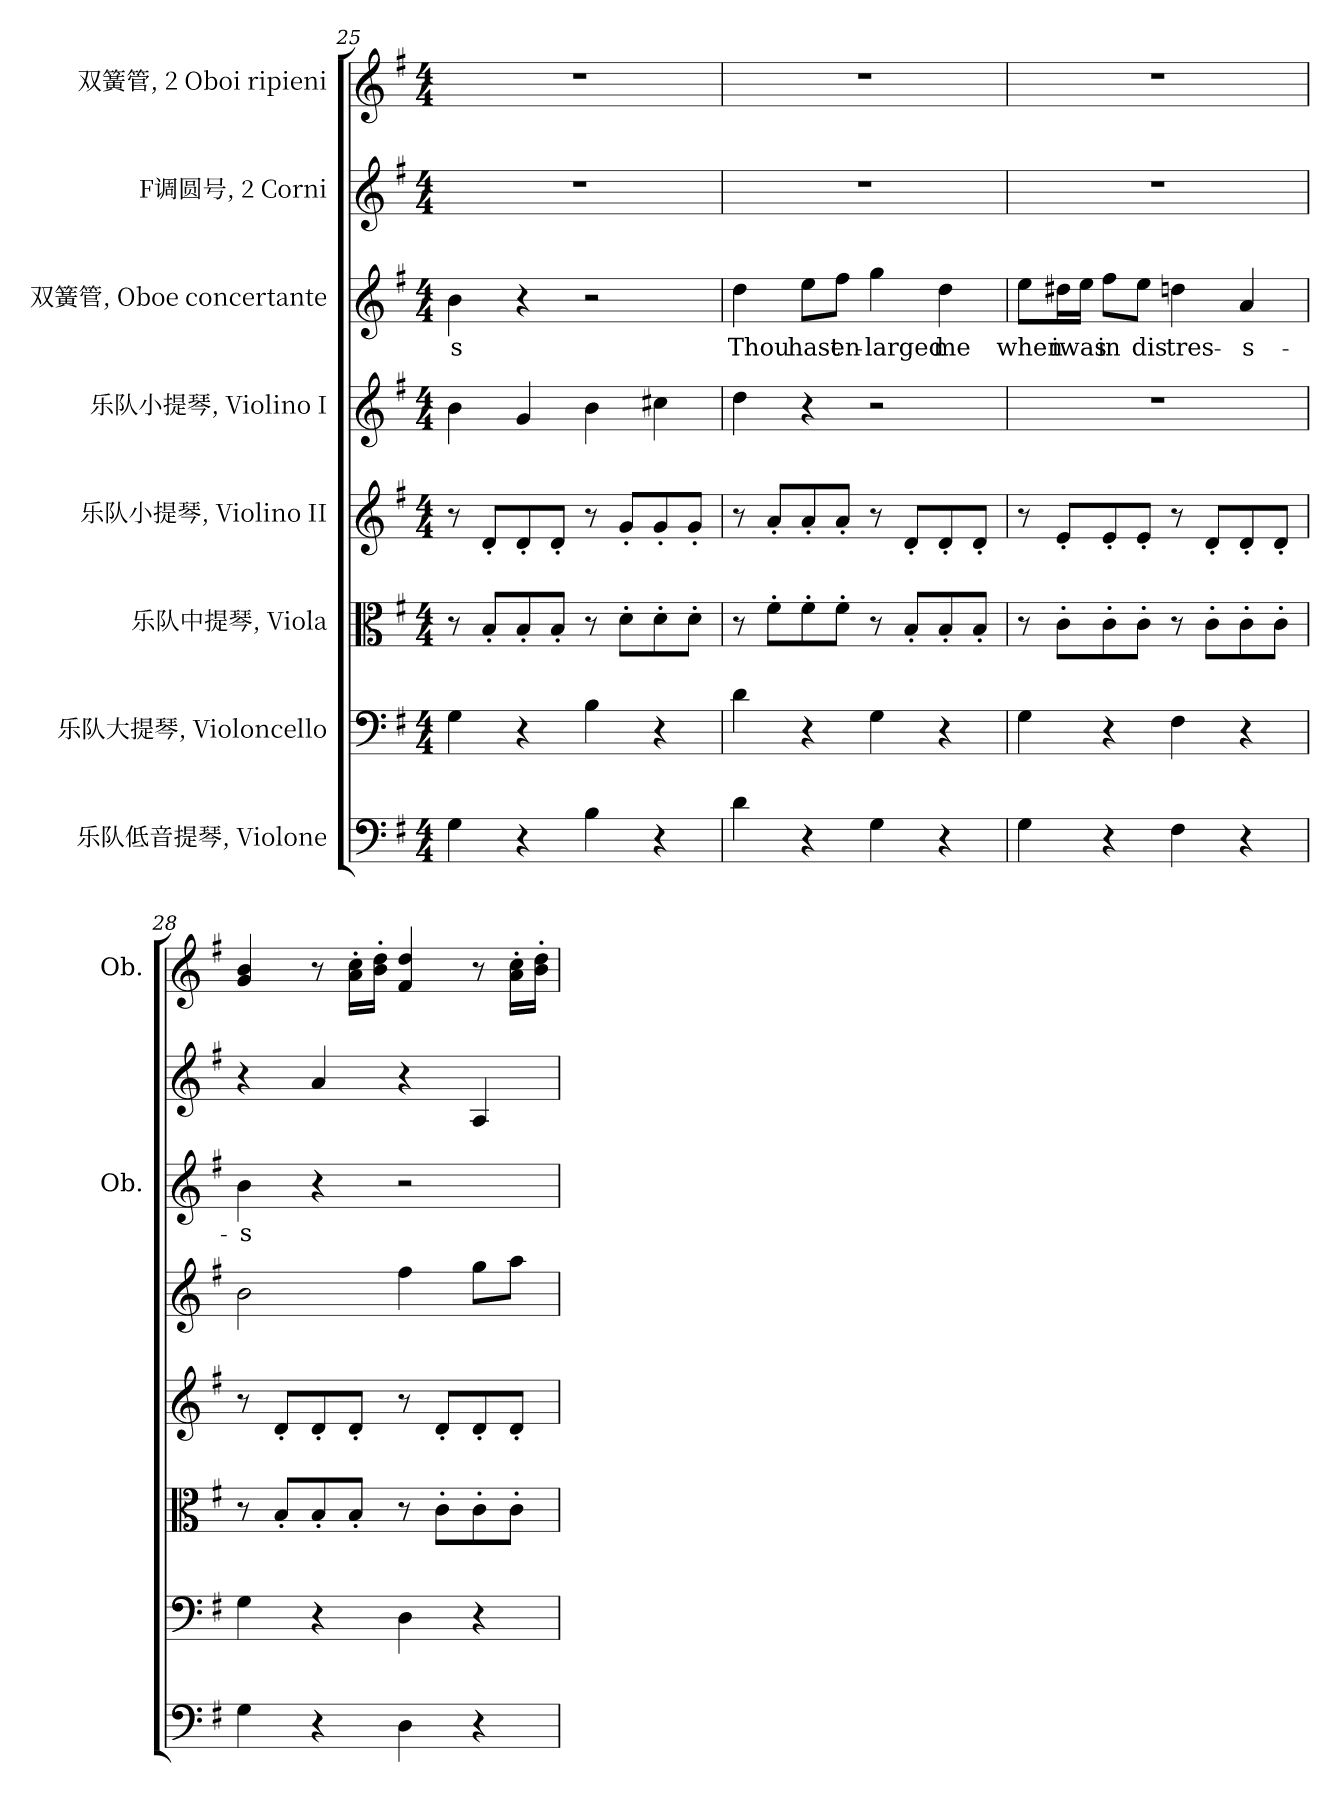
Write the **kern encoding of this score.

**kern	**kern	**kern	**kern	**kern	**kern	**text	**kern	**kern
*part8	*part7	*part6	*part5	*part4	*part3	*part3	*part2	*part1
*staff8	*staff7	*staff6	*staff5	*staff4	*staff3	*staff3	*staff2	*staff1
*I"乐队低音提琴, Violone	*I"乐队大提琴, Violoncello	*I"乐队中提琴, Viola	*I"乐队小提琴, Violino II	*I"乐队小提琴, Violino I	*I"双簧管, Oboe concertante	*	*I"F调圆号, 2 Corni	*I"双簧管, 2 Oboi ripieni
*	*	*	*	*	*I'Ob.	*	*	*I'Ob.
*clefF4	*clefF4	*clefC3	*clefG2	*clefG2	*clefG2	*	*clefG2	*clefG2
*ITrd7c12	*	*	*	*	*	*	*ITrd4c7	*
*k[f#]	*k[f#]	*k[f#]	*k[f#]	*k[f#]	*k[f#]	*	*k[]	*k[f#]
*M4/4	*M4/4	*M4/4	*M4/4	*M4/4	*M4/4	*	*M4/4	*M4/4
=25	=25	=25	=25	=25	=25	=25	=25	=25
4GG\	4G\	8r	8r	4b\	4b\	s	1r	1r
.	.	8B'/L	8d'/L	.	.	.	.	.
4r	4r	8B'/	8d'/	4g/	4r	.	.	.
.	.	8B'/J	8d'/J	.	.	.	.	.
4BB\	4B\	8r	8r	4b\	2r	.	.	.
.	.	8d'\L	8g'/L	.	.	.	.	.
4r	4r	8d'\	8g'/	4cc#X\	.	.	.	.
.	.	8d'\J	8g'/J	.	.	.	.	.
!!LO:PB:g=z
=26	=26	=26	=26	=26	=26	=26	=26	=26
4D\	4d\	8r	8r	4dd\	4dd\	Thou	1r	1r
.	.	8f#'\L	8a'/L	.	.	.	.	.
4r	4r	8f#'\	8a'/	4r	8ee\L	hast	.	.
.	.	8f#'\J	8a'/J	.	8ff#\J	en-	.	.
4GG\	4G\	8r	8r	2r	4gg\	larged	.	.
.	.	8B'/L	8d'/L	.	.	.	.	.
4r	4r	8B'/	8d'/	.	4dd\	me	.	.
.	.	8B'/J	8d'/J	.	.	.	.	.
=27	=27	=27	=27	=27	=27	=27	=27	=27
4GG\	4G\	8r	8r	1r	8ee\L	when	1r	1r
.	.	8c'\L	8e'/L	.	16dd#X\L	iwas	.	.
.	.	.	.	.	16ee\JJ	.	.	.
4r	4r	8c'\	8e'/	.	8ff#\L	in	.	.
.	.	8c'\J	8e'/J	.	8ee\J	dis	.	.
4FF#\	4F#\	8r	8r	.	4ddn\	tres-	.	.
.	.	8c'\L	8d'/L	.	.	.	.	.
4r	4r	8c'\	8d'/	.	4a/	s-	.	.
.	.	8c'\J	8d'/J	.	.	.	.	.
=28	=28	=28	=28	=28	=28	=28	=28	=28
4GG\	4G\	8r	8r	2b\	4b\	s	4r	4g/ 4b/
.	.	8B'/L	8d'/L	.	.	.	.	.
4r	4r	8B'/	8d'/	.	4r	.	4d/	8r
.	.	8B'/J	8d'/J	.	.	.	.	16a\' 16cc\'LL
.	.	.	.	.	.	.	.	16b\' 16dd\'JJ
4DD\	4D\	8r	8r	4ff#\	2r	.	4r	4f#/ 4dd/
.	.	8c'\L	8d'/L	.	.	.	.	.
4r	4r	8c'\	8d'/	8gg\L	.	.	4D/	8r
.	.	8c'\J	8d'/J	8aa\J	.	.	.	16a\' 16cc\'LL
.	.	.	.	.	.	.	.	16b\' 16dd\'JJ
=	=	=	=	=	=	=	=	=
*-	*-	*-	*-	*-	*-	*-	*-	*-
